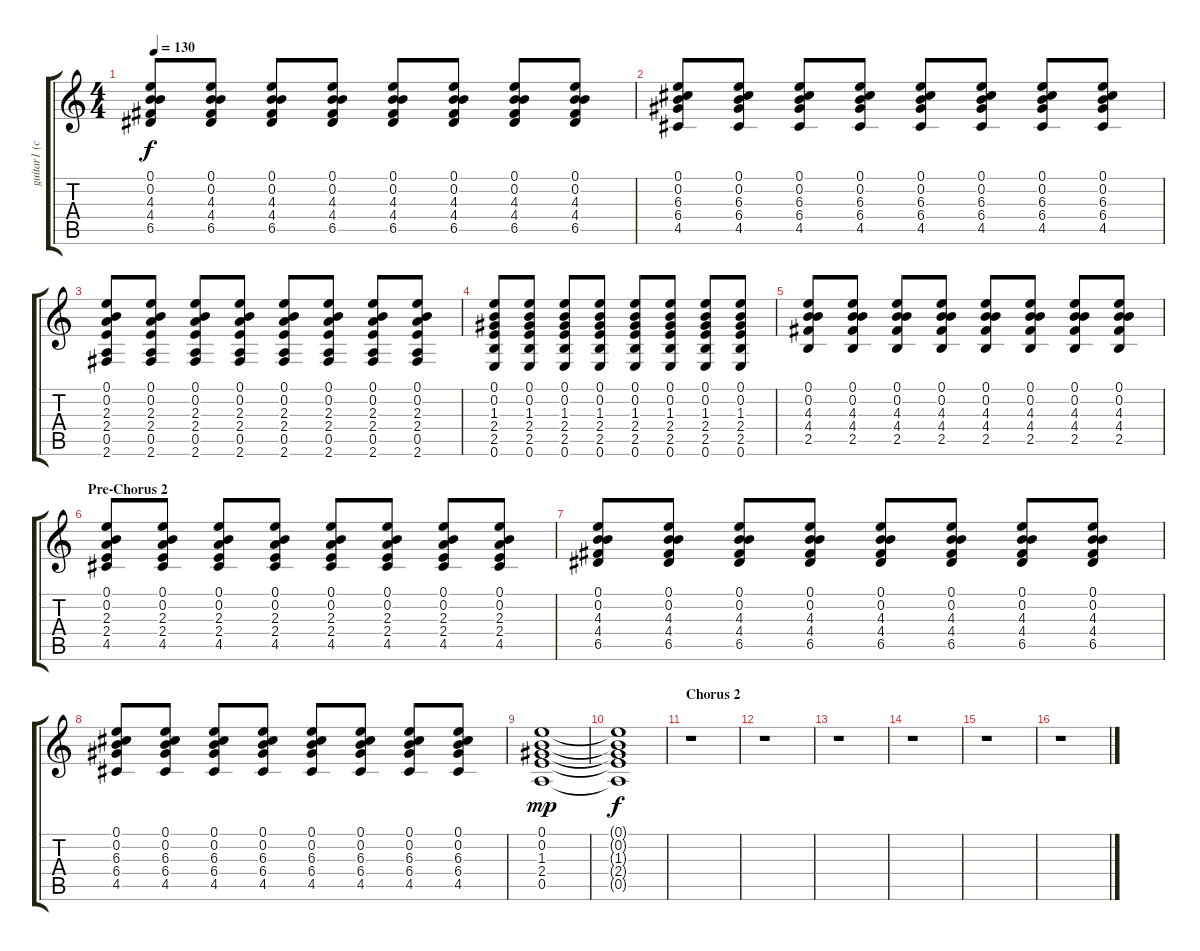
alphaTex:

\track ("guitar1 (clean)" "guitar1 (c") {instrument electricguitarclean}
\staff {score tabs}
\tuning (E4 B3 G3 D3 A2 E2) {hide}
\ts (4 4)
\tempo 130
\clef g2
\ks c
(0.1 0.2 4.3 4.4 6.5).8{dy f} (0.1 0.2 4.3 4.4 6.5).8 (0.1 0.2 4.3 4.4 6.5).8 (0.1 0.2 4.3 4.4 6.5).8 (0.1 0.2 4.3 4.4 6.5).8 (0.1 0.2 4.3 4.4 6.5).8 (0.1 0.2 4.3 4.4 6.5).8 (0.1 0.2 4.3 4.4 6.5).8 |
(0.1 0.2 6.3 6.4 4.5).8 (0.1 0.2 6.3 6.4 4.5).8 (0.1 0.2 6.3 6.4 4.5).8 (0.1 0.2 6.3 6.4 4.5).8 (0.1 0.2 6.3 6.4 4.5).8 (0.1 0.2 6.3 6.4 4.5).8 (0.1 0.2 6.3 6.4 4.5).8 (0.1 0.2 6.3 6.4 4.5).8 |
(0.1 0.2 2.3 2.4 0.5 2.6).8 (0.1 0.2 2.3 2.4 0.5 2.6).8 (0.1 0.2 2.3 2.4 0.5 2.6).8 (0.1 0.2 2.3 2.4 0.5 2.6).8 (0.1 0.2 2.3 2.4 0.5 2.6).8 (0.1 0.2 2.3 2.4 0.5 2.6).8 (0.1 0.2 2.3 2.4 0.5 2.6).8 (0.1 0.2 2.3 2.4 0.5 2.6).8 |
(0.1 0.2 1.3 2.4 2.5 0.6).8 (0.1 0.2 1.3 2.4 2.5 0.6).8 (0.1 0.2 1.3 2.4 2.5 0.6).8 (0.1 0.2 1.3 2.4 2.5 0.6).8 (0.1 0.2 1.3 2.4 2.5 0.6).8 (0.1 0.2 1.3 2.4 2.5 0.6).8 (0.1 0.2 1.3 2.4 2.5 0.6).8 (0.1 0.2 1.3 2.4 2.5 0.6).8 |
(0.1 0.2 4.3 4.4 2.5).8 (0.1 0.2 4.3 4.4 2.5).8 (0.1 0.2 4.3 4.4 2.5).8 (0.1 0.2 4.3 4.4 2.5).8 (0.1 0.2 4.3 4.4 2.5).8 (0.1 0.2 4.3 4.4 2.5).8 (0.1 0.2 4.3 4.4 2.5).8 (0.1 0.2 4.3 4.4 2.5).8 |
\section ("" "Pre-Chorus 2")
(0.1 0.2 2.3 2.4 4.5).8 (0.1 0.2 2.3 2.4 4.5).8 (0.1 0.2 2.3 2.4 4.5).8 (0.1 0.2 2.3 2.4 4.5).8 (0.1 0.2 2.3 2.4 4.5).8 (0.1 0.2 2.3 2.4 4.5).8 (0.1 0.2 2.3 2.4 4.5).8 (0.1 0.2 2.3 2.4 4.5).8 |
(0.1 0.2 4.3 4.4 6.5).8 (0.1 0.2 4.3 4.4 6.5).8 (0.1 0.2 4.3 4.4 6.5).8 (0.1 0.2 4.3 4.4 6.5).8 (0.1 0.2 4.3 4.4 6.5).8 (0.1 0.2 4.3 4.4 6.5).8 (0.1 0.2 4.3 4.4 6.5).8 (0.1 0.2 4.3 4.4 6.5).8 |
(0.1 0.2 6.3 6.4 4.5).8 (0.1 0.2 6.3 6.4 4.5).8 (0.1 0.2 6.3 6.4 4.5).8 (0.1 0.2 6.3 6.4 4.5).8 (0.1 0.2 6.3 6.4 4.5).8 (0.1 0.2 6.3 6.4 4.5).8 (0.1 0.2 6.3 6.4 4.5).8 (0.1 0.2 6.3 6.4 4.5).8 |
(0.1 0.2 1.3 2.4 0.5).1{dy mp} |
(0.1{t} 0.2{t} 1.3{t} 2.4{t} 0.5{t}).1{dy f} |
\section ("" "Chorus 2")
r.1 |
r.1 |
r.1 |
r.1 |
r.1 |
r.1
